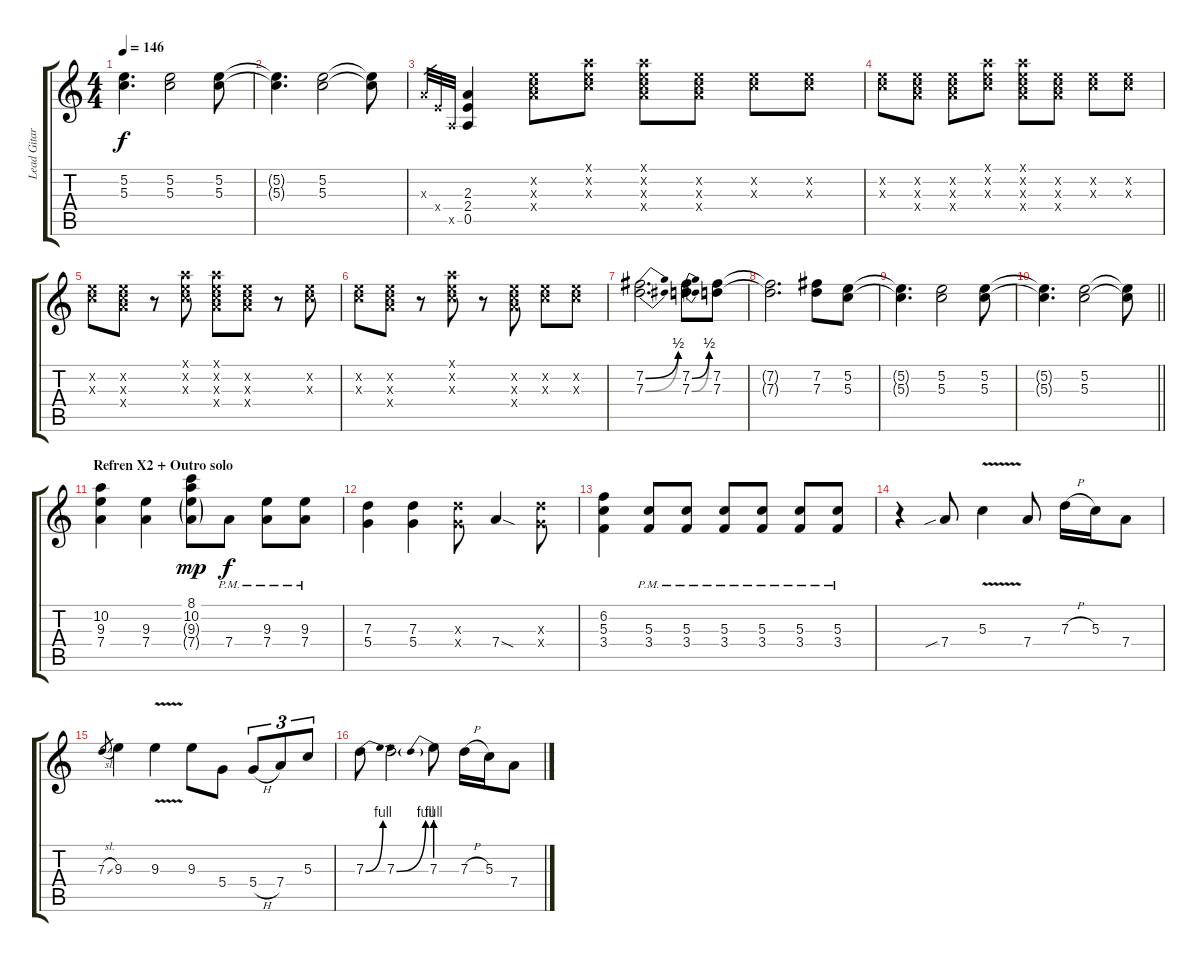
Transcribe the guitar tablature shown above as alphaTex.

\track ("Lead Gitara" "Lead Gitar") {instrument overdrivenguitar}
\staff {score tabs}
\tuning (E4 B3 G3 D3 A2 E2) {hide}
\ts (4 4)
\tempo 146
\clef g2
\ks c
(5.2{t} 5.3{t}).4{d dy f} (5.2 5.3).2 (5.2 5.3).8 |
(5.2{t} 5.3{t}).4{d} (5.2 5.3).2 (5.2{t} 5.3{t}).8 |
2.3{x}.32{gr} 2.4{x}.32{gr} 0.5{x}.32{gr} (2.3 2.4 0.5).4 (5.2{x} 5.3{x} 7.4{x}).8 (5.1{x} 5.2{x} 5.3{x}).8 (5.1{x} 5.2{x} 5.3{x} 7.4{x}).8 (5.2{x} 5.3{x} 7.4{x}).8 (5.2{x} 5.3{x}).8 (5.2{x} 5.3{x}).8 |
(5.2{x} 5.3{x}).8 (5.2{x} 5.3{x} 7.4{x}).8 (5.2{x} 5.3{x} 7.4{x}).8 (5.1{x} 5.2{x} 5.3{x}).8 (5.1{x} 5.2{x} 5.3{x} 7.4{x}).8 (5.2{x} 5.3{x} 7.4{x}).8 (5.2{x} 5.3{x}).8 (5.2{x} 5.3{x}).8 |
(5.2{x} 5.3{x}).8 (5.2{x} 5.3{x} 7.4{x}).8 r.8 (5.1{x} 5.2{x} 5.3{x}).8 (5.1{x} 5.2{x} 5.3{x} 7.4{x}).8 (5.2{x} 5.3{x} 7.4{x}).8 r.8 (5.2{x} 5.3{x}).8 |
(5.2{x} 5.3{x}).8 (5.2{x} 5.3{x} 7.4{x}).8 r.8 (5.1{x} 5.2{x} 5.3{x}).8 r.8 (5.2{x} 5.3{x} 7.4{x}).8 (5.2{x} 5.3{x}).8 (5.2{x} 5.3{x}).8 |
(7.2{be (bend 0 0 60 2)} 7.3{be (bend 0 0 60 2)}).2{d} (7.2{be (bend 0 0 60 2)} 7.3{be (bend 0 0 60 2)}).8 (7.2 7.3).8 |
(7.2{t} 7.3{t}).2{d} (7.2 7.3).8 (5.2 5.3).8 |
(5.2{t} 5.3{t}).4{d} (5.2 5.3).2 (5.2 5.3).8 |
\barLineRight lightlight
(5.2{t} 5.3{t}).4{d} (5.2 5.3).2 (5.2{t} 5.3{t}).8 |
\section ("" "Refren X2 + Outro solo")
(10.2 9.3 7.4).4 (9.3 7.4).4 (8.1 10.2 9.3{g} 7.4{g}).8{dy mp} 7.4{pm}.8{dy f} (9.3{pm} 7.4{pm}).8 (9.3{pm} 7.4{pm}).8 |
(7.3 5.4).4 (7.3 5.4).4 (7.3{x} 5.4{x}).8 7.4{sod}.4 (7.3{x} 5.4{x}).8 |
(6.2 5.3 3.4).4 (5.3{pm} 3.4{pm}).8 (5.3{pm} 3.4{pm}).8 (5.3{pm} 3.4{pm}).8 (5.3{pm} 3.4{pm}).8 (5.3{pm} 3.4{pm}).8 (5.3{pm} 3.4{pm}).8 |
r.4 7.4{sib}.8 5.3{v}.4 7.4.8 7.3{h}.16 5.3.16 7.4.8 |
7.3{sl}.8{gr} 9.3.4 9.3{v}.4 9.3.8 5.4.8 5.4{h}.8{tu (3 2)} 7.4.8{tu (3 2)} 5.3.8{tu (3 2)} |
7.3{be (bend 0 0 60 4)}.8 7.3{be (bend 0 0 60 4)}.2 7.3{be (prebend 0 4 60 4)}.8 7.3{h}.16 5.3.16 7.4.8
